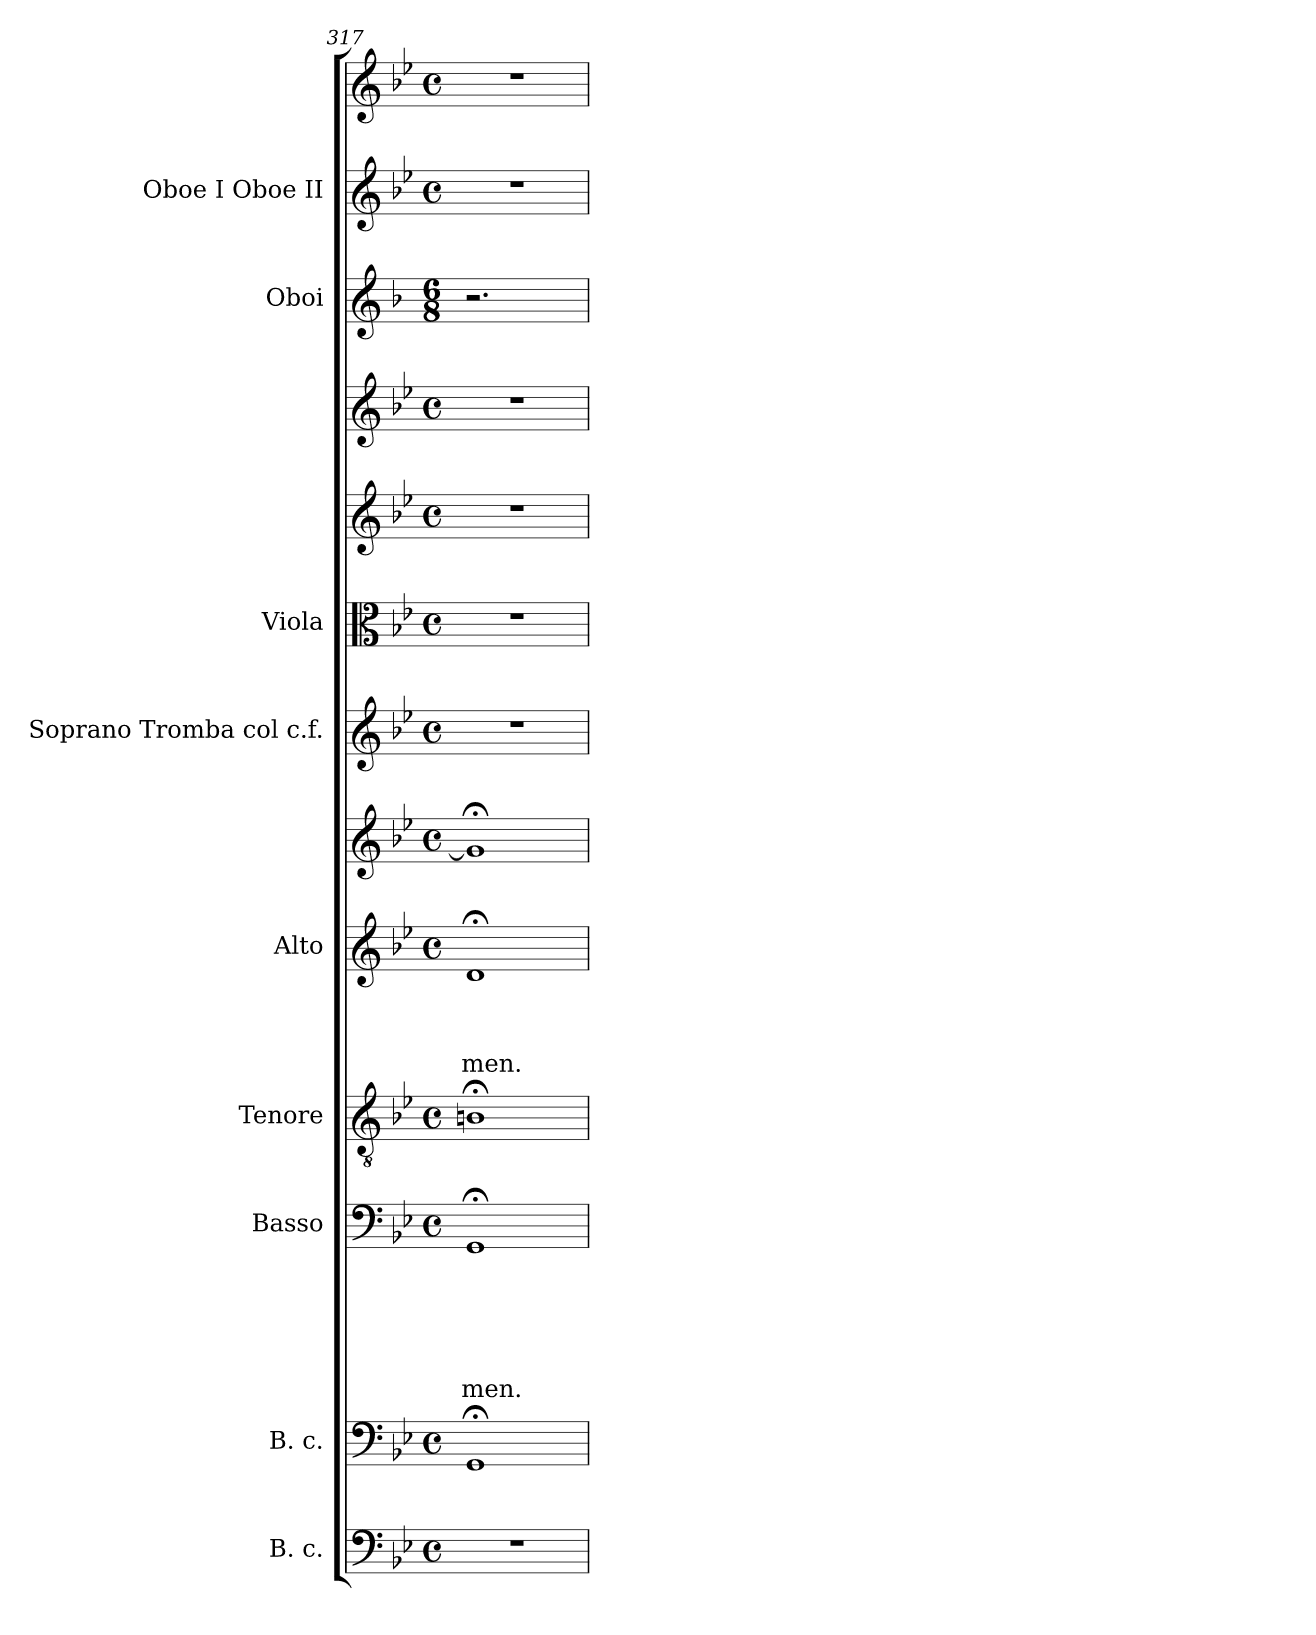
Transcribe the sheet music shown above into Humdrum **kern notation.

**kern	**kern	**kern	**text	**text	**text	**text	**text	**text	**kern	**kern	**text	**text	**text	**text	**kern	**text	**kern	**kern	**kern	**kern	**kern	**kern	**kern
*part12	*part11	*part10	*part10	*part10	*part10	*part10	*part10	*part10	*part9	*part8	*part8	*part8	*part8	*part8	*part7	*part7	*part6	*part5	*part4	*part3	*part2	*part1	*part1
*staff13	*staff12	*staff11	*staff11	*staff11	*staff11	*staff11	*staff11	*staff11	*staff10	*staff9	*staff9	*staff9	*staff9	*staff9	*staff8	*staff8	*staff7	*staff6	*staff5	*staff4	*staff3	*staff2	*staff1
*I"B. c.	*I"B. c.	*I"Basso	*	*	*	*	*	*	*I"Tenore	*I"Alto	*	*	*	*	*	*	*I"Soprano Tromba col c.f.	*I"Viola	*	*	*I"Oboi	*I"Oboe I Oboe II	*
*	*I'B. c.	*I'Basso	*	*	*	*	*	*	*I'Tenore	*I'Alto	*	*	*	*	*	*	*I'Soprano	*I'Viola	*	*	*	*I'Ob	*
*clefF4	*clefF4	*clefF4	*	*	*	*	*	*	*clefGv2	*clefG2	*	*	*	*	*clefG2	*	*clefG2	*clefC3	*clefG2	*clefG2	*clefG2	*clefG2	*clefG2
*k[b-e-]	*k[b-e-]	*k[b-e-]	*	*	*	*	*	*	*k[b-e-]	*k[b-e-]	*	*	*	*	*k[b-e-]	*	*k[b-e-]	*k[b-e-]	*k[b-e-]	*k[b-e-]	*k[b-]	*k[b-e-]	*k[b-e-]
*B-:	*B-:	*B-:	*	*	*	*	*	*	*B-:	*B-:	*	*	*	*	*B-:	*	*B-:	*B-:	*B-:	*B-:	*F:	*B-:	*B-:
*M4/4	*M4/4	*M4/4	*	*	*	*	*	*	*M4/4	*M4/4	*	*	*	*	*M4/4	*	*M4/4	*M4/4	*M4/4	*M4/4	*M6/8	*M4/4	*M4/4
*met(c)	*met(c)	*met(c)	*	*	*	*	*	*	*met(c)	*met(c)	*	*	*	*	*met(c)	*	*met(c)	*met(c)	*met(c)	*met(c)	*	*met(c)	*met(c)
=317	=317	=317	=317	=317	=317	=317	=317	=317	=317	=317	=317	=317	=317	=317	=317	=317	=317	=317	=317	=317	=317	=317	=317
!	!	!	!	!	!	!	!	!LO:LY:b	!	!	!	!	!	!LO:LY:b	!	!	!	!	!	!	!	!	!
1r	1GG;<	1GG;	.	.	.	.	.	men.	1Bn;<	1d;	.	.	.	-men.	1g;]	.	1r	1r	1r	1r	2.r	1r	1r
.	.	.	.	.	.	.	.	.	.	.	.	.	.	.	.	.	.	.	.	.	4ryy	.	.
=	=	=	=	=	=	=	=	=	=	=	=	=	=	=	=	=	=	=	=	=	=	=	=
*-	*-	*-	*-	*-	*-	*-	*-	*-	*-	*-	*-	*-	*-	*-	*-	*-	*-	*-	*-	*-	*-	*-	*-
